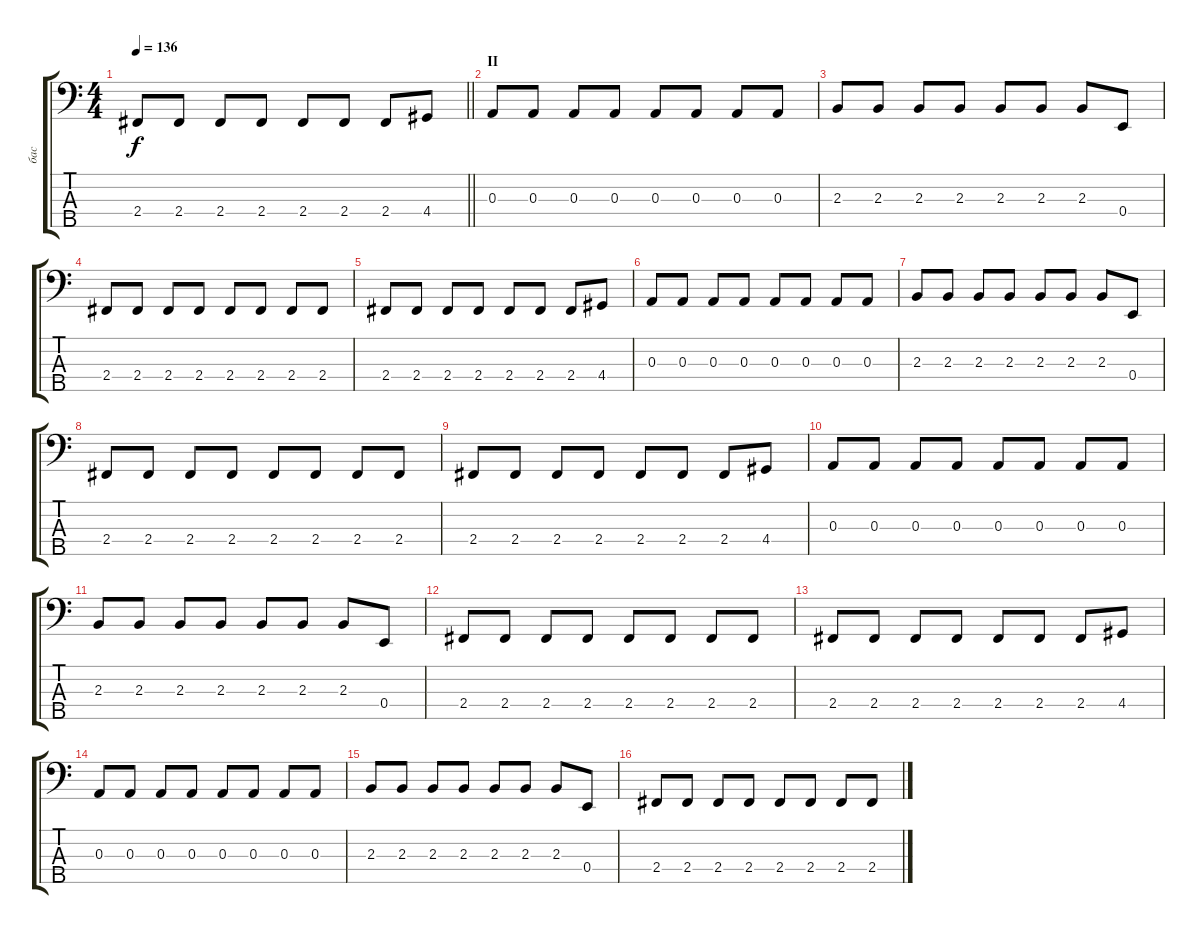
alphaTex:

\track ("бас" "бас") {instrument electricbassfinger}
\staff {score tabs}
\tuning (G2 D2 A1 E1 B0) {hide}
\ts (4 4)
\tempo 136
\clef f4
\barLineRight lightlight
\ks c
2.4.8{dy f} 2.4.8 2.4.8 2.4.8 2.4.8 2.4.8 2.4.8 4.4.8 |
\section ("" "II")
0.3.8 0.3.8 0.3.8 0.3.8 0.3.8 0.3.8 0.3.8 0.3.8 |
2.3.8 2.3.8 2.3.8 2.3.8 2.3.8 2.3.8 2.3.8 0.4.8 |
2.4.8 2.4.8 2.4.8 2.4.8 2.4.8 2.4.8 2.4.8 2.4.8 |
2.4.8 2.4.8 2.4.8 2.4.8 2.4.8 2.4.8 2.4.8 4.4.8 |
0.3.8 0.3.8 0.3.8 0.3.8 0.3.8 0.3.8 0.3.8 0.3.8 |
2.3.8 2.3.8 2.3.8 2.3.8 2.3.8 2.3.8 2.3.8 0.4.8 |
2.4.8 2.4.8 2.4.8 2.4.8 2.4.8 2.4.8 2.4.8 2.4.8 |
2.4.8 2.4.8 2.4.8 2.4.8 2.4.8 2.4.8 2.4.8 4.4.8 |
0.3.8 0.3.8 0.3.8 0.3.8 0.3.8 0.3.8 0.3.8 0.3.8 |
2.3.8 2.3.8 2.3.8 2.3.8 2.3.8 2.3.8 2.3.8 0.4.8 |
2.4.8 2.4.8 2.4.8 2.4.8 2.4.8 2.4.8 2.4.8 2.4.8 |
2.4.8 2.4.8 2.4.8 2.4.8 2.4.8 2.4.8 2.4.8 4.4.8 |
0.3.8 0.3.8 0.3.8 0.3.8 0.3.8 0.3.8 0.3.8 0.3.8 |
2.3.8 2.3.8 2.3.8 2.3.8 2.3.8 2.3.8 2.3.8 0.4.8 |
2.4.8 2.4.8 2.4.8 2.4.8 2.4.8 2.4.8 2.4.8 2.4.8
